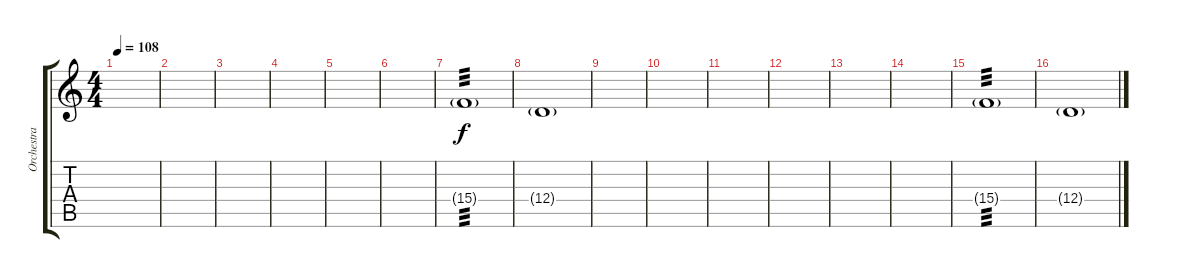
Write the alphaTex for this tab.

\track ("Orchestra" "Orchestra") {instrument tremolostrings}
\staff {score tabs}
\tuning (E4 B3 G3 D3 A2 D2) {hide}
\ts (4 4)
\tempo 108
\clef g2
\ks c
|
|
|
|
|
|
15.4{g}.1{tp 3 volume 10} |
12.4{g}.1 |
|
|
|
|
|
|
15.4{g}.1{tp 3 volume 10} |
12.4{g}.1
